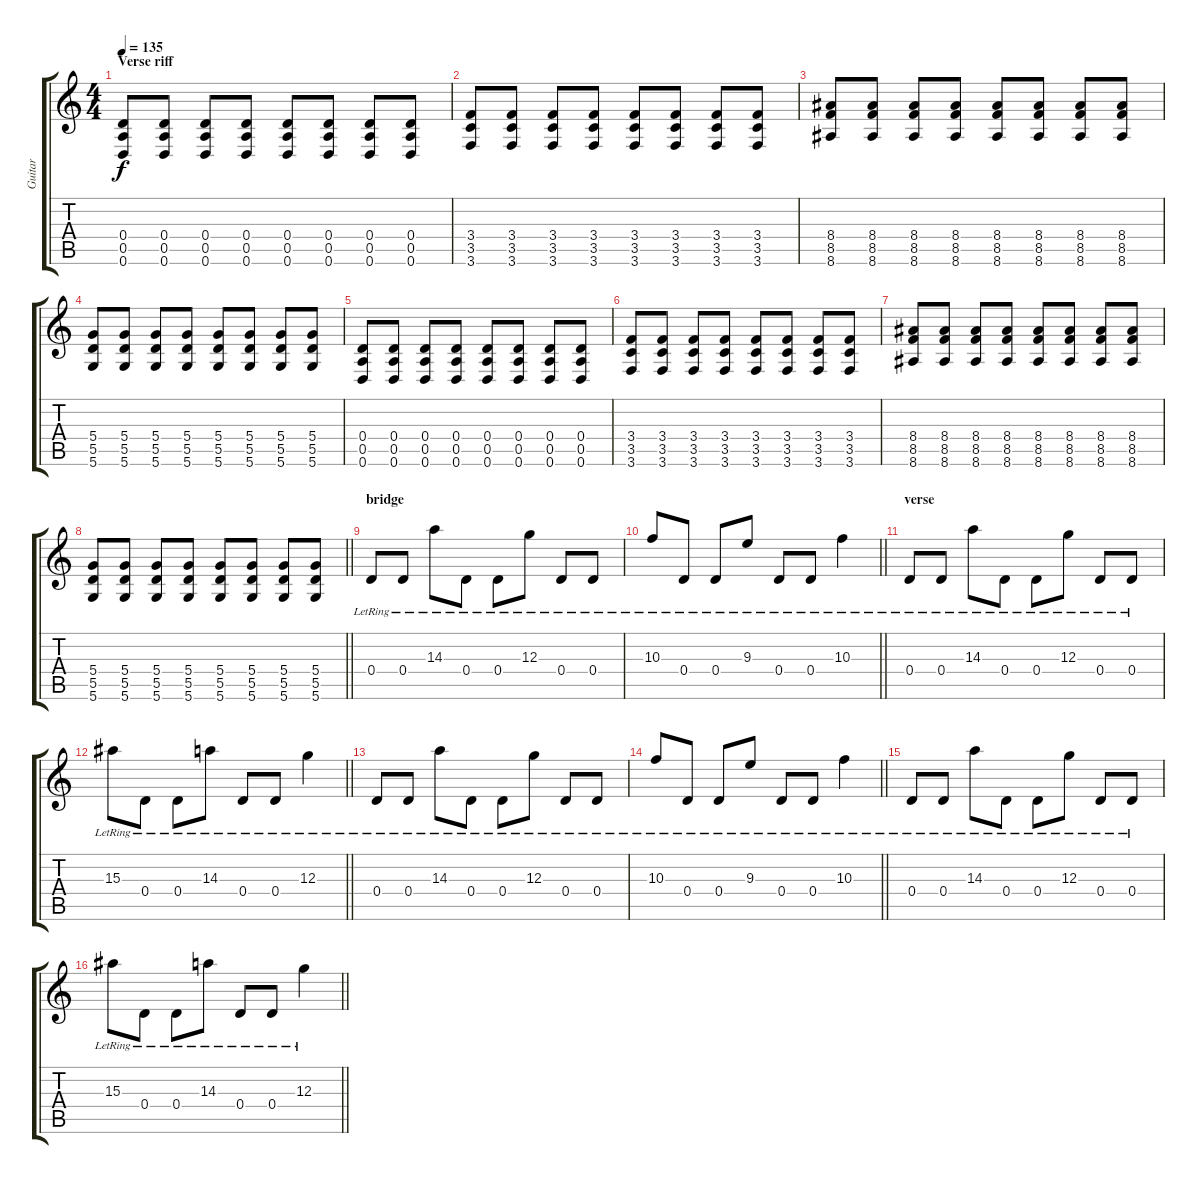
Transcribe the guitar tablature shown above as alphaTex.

\track ("Guitar" "Guitar") {instrument overdrivenguitar}
\staff {score tabs}
\tuning (E4 B3 G3 D3 A2 D2) {hide}
\ts (4 4)
\section ("" "Verse riff")
\tempo 135
\clef g2
\ks c
(0.4 0.5 0.6).8{dy f instrument distortionguitar} (0.4 0.5 0.6).8 (0.4 0.5 0.6).8 (0.4 0.5 0.6).8 (0.4 0.5 0.6).8 (0.4 0.5 0.6).8 (0.4 0.5 0.6).8 (0.4 0.5 0.6).8 |
(3.4 3.5 3.6).8 (3.4 3.5 3.6).8 (3.4 3.5 3.6).8 (3.4 3.5 3.6).8 (3.4 3.5 3.6).8 (3.4 3.5 3.6).8 (3.4 3.5 3.6).8 (3.4 3.5 3.6).8 |
(8.4 8.5 8.6).8 (8.4 8.5 8.6).8 (8.4 8.5 8.6).8 (8.4 8.5 8.6).8 (8.4 8.5 8.6).8 (8.4 8.5 8.6).8 (8.4 8.5 8.6).8 (8.4 8.5 8.6).8 |
(5.4 5.5 5.6).8 (5.4 5.5 5.6).8 (5.4 5.5 5.6).8 (5.4 5.5 5.6).8 (5.4 5.5 5.6).8 (5.4 5.5 5.6).8 (5.4 5.5 5.6).8 (5.4 5.5 5.6).8 |
(0.4 0.5 0.6).8{instrument distortionguitar} (0.4 0.5 0.6).8 (0.4 0.5 0.6).8 (0.4 0.5 0.6).8 (0.4 0.5 0.6).8 (0.4 0.5 0.6).8 (0.4 0.5 0.6).8 (0.4 0.5 0.6).8 |
(3.4 3.5 3.6).8 (3.4 3.5 3.6).8 (3.4 3.5 3.6).8 (3.4 3.5 3.6).8 (3.4 3.5 3.6).8 (3.4 3.5 3.6).8 (3.4 3.5 3.6).8 (3.4 3.5 3.6).8 |
(8.4 8.5 8.6).8 (8.4 8.5 8.6).8 (8.4 8.5 8.6).8 (8.4 8.5 8.6).8 (8.4 8.5 8.6).8 (8.4 8.5 8.6).8 (8.4 8.5 8.6).8 (8.4 8.5 8.6).8 |
\barLineRight lightlight
(5.4 5.5 5.6).8 (5.4 5.5 5.6).8 (5.4 5.5 5.6).8 (5.4 5.5 5.6).8 (5.4 5.5 5.6).8 (5.4 5.5 5.6).8 (5.4 5.5 5.6).8 (5.4 5.5 5.6).8 |
\section ("" "bridge")
0.4{lr}.8{instrument electricguitarclean} 0.4{lr}.8 14.3{lr}.8 0.4{lr}.8 0.4{lr}.8 12.3{lr}.8 0.4{lr}.8 0.4{lr}.8 |
\barLineRight lightlight
10.3{lr}.8 0.4{lr}.8 0.4{lr}.8 9.3{lr}.8 0.4{lr}.8 0.4{lr}.8 10.3{lr}.4 |
\section ("" "verse")
0.4{lr}.8{instrument electricguitarclean} 0.4{lr}.8 14.3{lr}.8 0.4{lr}.8 0.4{lr}.8 12.3{lr}.8 0.4{lr}.8 0.4{lr}.8 |
\barLineRight lightlight
15.3{lr}.8 0.4{lr}.8 0.4{lr}.8 14.3{lr}.8 0.4{lr}.8 0.4{lr}.8 12.3{lr}.4 |
0.4{lr}.8{instrument electricguitarclean} 0.4{lr}.8 14.3{lr}.8 0.4{lr}.8 0.4{lr}.8 12.3{lr}.8 0.4{lr}.8 0.4{lr}.8 |
\barLineRight lightlight
10.3{lr}.8 0.4{lr}.8 0.4{lr}.8 9.3{lr}.8 0.4{lr}.8 0.4{lr}.8 10.3{lr}.4 |
\section ("" "")
0.4{lr}.8{instrument electricguitarclean} 0.4{lr}.8 14.3{lr}.8 0.4{lr}.8 0.4{lr}.8 12.3{lr}.8 0.4{lr}.8 0.4{lr}.8 |
\barLineRight lightlight
15.3{lr}.8 0.4{lr}.8 0.4{lr}.8 14.3{lr}.8 0.4{lr}.8 0.4{lr}.8 12.3{lr}.4
